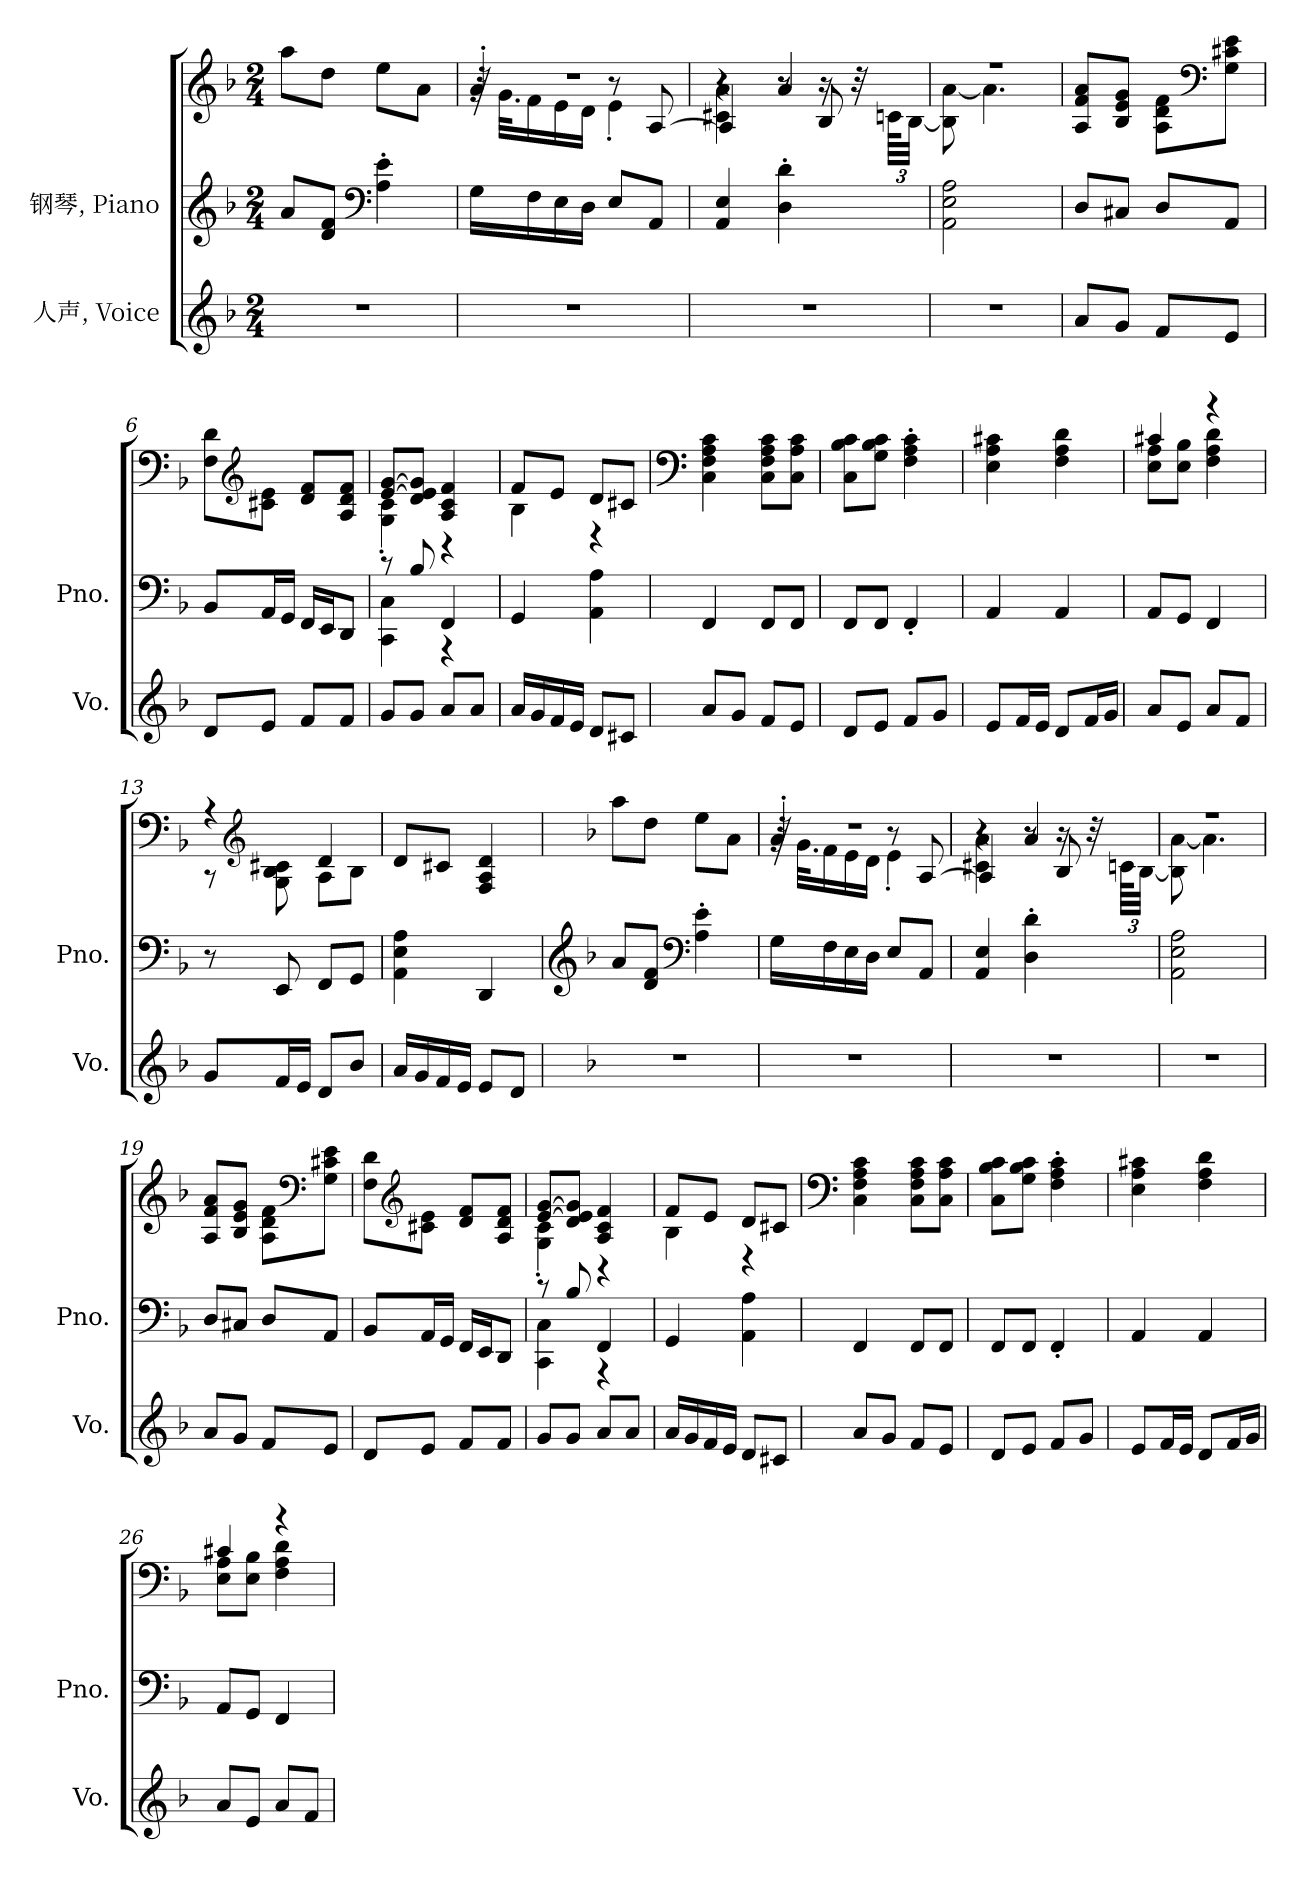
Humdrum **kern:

**kern	**kern	**kern
*part2	*part1	*part1
*staff3	*staff2	*staff1
*I"人声, Voice	*I"钢琴, Piano	*
*I'Vo.	*I'Pno.	*
*clefG2	*clefG2	*clefG2
*k[b-]	*k[b-]	*k[b-]
*M2/4	*M2/4	*M2/4
*MM63	*MM63	*MM63
=1	=1	=1
2r	8a/L	8aa\L
.	8d/ 8f/J	8dd\J
*	*clefF4	*
.	4A\' 4e\'	8ee\L
.	.	8a\J
=2	=2	=2
*	*	*^
*	*	*	*^
2r	16G\LL	2r	64r	4a'/
.	.	.	32.g\KLL	.
.	16F\	.	16f\	.
.	16E\	.	16e\	.
.	16D\JJ	.	16d\JJ	.
.	8E/L	.	4e'\	8r
.	8AA/J	.	.	[8A/
=3	=3	=3	=3	=3
2r	4AA/ 4E/	4r	4c#X\ 4a\	4A/]
.	4D\' 4d\'	4a/	8r	8r
.	.	.	16r	8B-/
.	.	.	32r	.
*	*	*	*Xbrackettup	*
.	.	.	96cn\KLLL	.
.	.	.	[48B-\JJJ	.
*	*	*	*v	*v
=4	=4	=4	=4
2r	2AA\ 2E\ 2A\	2r	8B-\] [8a\
.	.	.	4.a\]
*	*	*v	*v
!!LO:LB:g=z
=5	=5	=5
8a/L	8D/L	8A/ 8f/ 8a/L
8g/J	8C#X/J	8B-/ 8e/ 8g/J
8f/L	8D/L	8A\ 8d\ 8f\L
*	*	*clefF4
8e/J	8AA/J	8G\ 8c#X\ 8e\J
=6	=6	=6
8d/L	8BB-/L	8F\ 8d\L
*	*	*clefG2
8e/J	16AA/L	8c#X\ 8e\J
.	16GG/JJ	.
8f/L	16FF/LL	8d/ 8f/L
.	16EE/J	.
8f/J	8DD/J	8A/ 8d/ 8f/J
=7	=7	=7
*	*^	*^
8g/L	8r	4CC\ 4C\	[8e/ [8g/L	4G\' 4c\'
8g/J	8B-/	.	8d/ 8e/] 8g/]J	.
8a/L	4FF/	4r	4A/ 4c/ 4f/	4r
8a/J	.	.	.	.
*	*v	*v	*	*
=8	=8	=8	=8
16a/LL	4GG/	8f/L	4B-\
16g/	.	.	.
16f/	.	8e/J	.
16e/JJ	.	.	.
8d/L	4AA\ 4A\	8d/L	4r
8c#X/J	.	8c#X/J	.
*	*	*v	*v
=9	=9	=9
*	*	*clefF4
8a/L	4FF/	4C\ 4F\ 4A\ 4c\
8g/J	.	.
8f/L	8FF/L	8C\ 8F\ 8A\ 8c\L
8e/J	8FF/J	8C\ 8A\ 8c\J
!!LO:LB:g=z
=10	=10	=10
8d/L	8FF/L	8C\ 8B-\ 8c\L
8e/J	8FF/J	8G\ 8B-\ 8c\J
8f/L	4FF'/	4F\' 4A\' 4c\'
8g/J	.	.
=11	=11	=11
8e/L	4AA/	4E\ 4A\ 4c#X\
16f/L	.	.
16e/JJ	.	.
8d/L	4AA/	4F\ 4A\ 4d\
16f/L	.	.
16g/JJ	.	.
=12	=12	=12
*	*	*^
8a/L	8AA/L	4c#X/	8E\ 8A\L
8e/J	8GG/J	.	8E\ 8B-\J
8a/L	4FF/	4r	4F\ 4A\ 4d\
8f/J	.	.	.
=13	=13	=13	=13
8g/L	8r	4r	8r
*	*	*clefG2	*
16f/L	8EE/	.	8G\ 8B-\ 8c#X\
16e/JJ	.	.	.
8d/L	8FF/L	4d/	8A\L
8b-/J	8GG/J	.	8B-\J
*	*	*v	*v
=14	=14	=14
16a/LL	4AA\ 4E\ 4A\	8d/L
16g/	.	.
16f/	.	8c#X/J
16e/JJ	.	.
8e/L	4DD/	4F/ 4A/ 4d/
8d/J	.	.
!!LO:LB:g=z
=15	=15	=15
*	*clefG2	*
*k[b-]	*k[b-]	*k[b-]
2r	8a/L	8aa\L
.	8d/ 8f/J	8dd\J
*	*clefF4	*
.	4A\' 4e\'	8ee\L
.	.	8a\J
=16	=16	=16
*	*	*^
*	*	*	*^
2r	16G\LL	2r	64r	4a'/
.	.	.	32.g\KLL	.
.	16F\	.	16f\	.
.	16E\	.	16e\	.
.	16D\JJ	.	16d\JJ	.
.	8E/L	.	4e'\	8r
.	8AA/J	.	.	[8A/
=17	=17	=17	=17	=17
2r	4AA/ 4E/	4r	4c#X\ 4a\	4A/]
.	4D\' 4d\'	4a/	8r	8r
.	.	.	16r	8B-/
.	.	.	32r	.
.	.	.	96cn\KLLL	.
.	.	.	[48B-\JJJ	.
*	*	*	*v	*v
=18	=18	=18	=18
2r	2AA\ 2E\ 2A\	2r	8B-\] [8a\
.	.	.	4.a\]
*	*	*v	*v
=19	=19	=19
8a/L	8D/L	8A/ 8f/ 8a/L
8g/J	8C#X/J	8B-/ 8e/ 8g/J
8f/L	8D/L	8A\ 8d\ 8f\L
*	*	*clefF4
8e/J	8AA/J	8G\ 8c#X\ 8e\J
!!LO:PB:g=z
=20	=20	=20
8d/L	8BB-/L	8F\ 8d\L
*	*	*clefG2
8e/J	16AA/L	8c#X\ 8e\J
.	16GG/JJ	.
8f/L	16FF/LL	8d/ 8f/L
.	16EE/J	.
8f/J	8DD/J	8A/ 8d/ 8f/J
=21	=21	=21
*	*^	*^
8g/L	8r	4CC\ 4C\	[8e/ [8g/L	4G\' 4c\'
8g/J	8B-/	.	8d/ 8e/] 8g/]J	.
8a/L	4FF/	4r	4A/ 4c/ 4f/	4r
8a/J	.	.	.	.
*	*v	*v	*	*
=22	=22	=22	=22
16a/LL	4GG/	8f/L	4B-\
16g/	.	.	.
16f/	.	8e/J	.
16e/JJ	.	.	.
8d/L	4AA\ 4A\	8d/L	4r
8c#X/J	.	8c#X/J	.
*	*	*v	*v
=23	=23	=23
*	*	*clefF4
8a/L	4FF/	4C\ 4F\ 4A\ 4c\
8g/J	.	.
8f/L	8FF/L	8C\ 8F\ 8A\ 8c\L
8e/J	8FF/J	8C\ 8A\ 8c\J
=24	=24	=24
8d/L	8FF/L	8C\ 8B-\ 8c\L
8e/J	8FF/J	8G\ 8B-\ 8c\J
8f/L	4FF'/	4F\' 4A\' 4c\'
8g/J	.	.
!!LO:LB:g=z
=25	=25	=25
8e/L	4AA/	4E\ 4A\ 4c#X\
16f/L	.	.
16e/JJ	.	.
8d/L	4AA/	4F\ 4A\ 4d\
16f/L	.	.
16g/JJ	.	.
=26	=26	=26
*	*	*^
8a/L	8AA/L	4c#X/	8E\ 8A\L
8e/J	8GG/J	.	8E\ 8B-\J
8a/L	4FF/	4r	4F\ 4A\ 4d\
8f/J	.	.	.
*	*	*v	*v
=	=	=
*-	*-	*-
